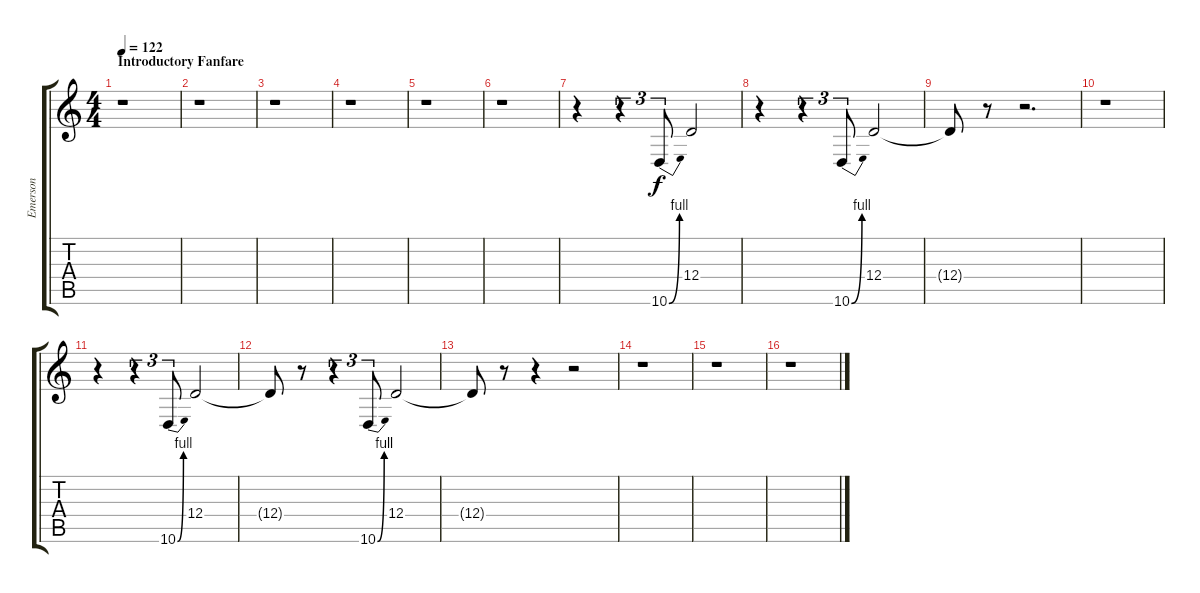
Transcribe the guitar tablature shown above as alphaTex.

\track ("Emerson" "Emerson") {instrument lead2sawtooth}
\staff {score tabs}
\tuning (E4 B3 G3 D3 A2 E2) {hide}
\ts (4 4)
\section ("" "Introductory Fanfare")
\tempo 122
\clef g2
\ks c
r.1{dy f instrument lead2sawtooth} |
r.1 |
r.1 |
r.1 |
r.1 |
r.1 |
r.4 r.4{tu (3 2)} 10.6{be (bend 0 0 60 4)}.8{tu (3 2)} 12.4.2 |
r.4 r.4{tu (3 2)} 10.6{be (bend 0 0 60 4)}.8{tu (3 2)} 12.4.2 |
12.4{t}.8 r.8 r.2{d} |
r.1 |
r.4 r.4{tu (3 2)} 10.6{be (bend 0 0 60 4)}.8{tu (3 2)} 12.4.2 |
12.4{t}.8 r.8 r.4{tu (3 2)} 10.6{be (bend 0 0 60 4)}.8{tu (3 2)} 12.4.2 |
12.4{t}.8 r.8 r.4 r.2 |
r.1 |
r.1 |
r.1
